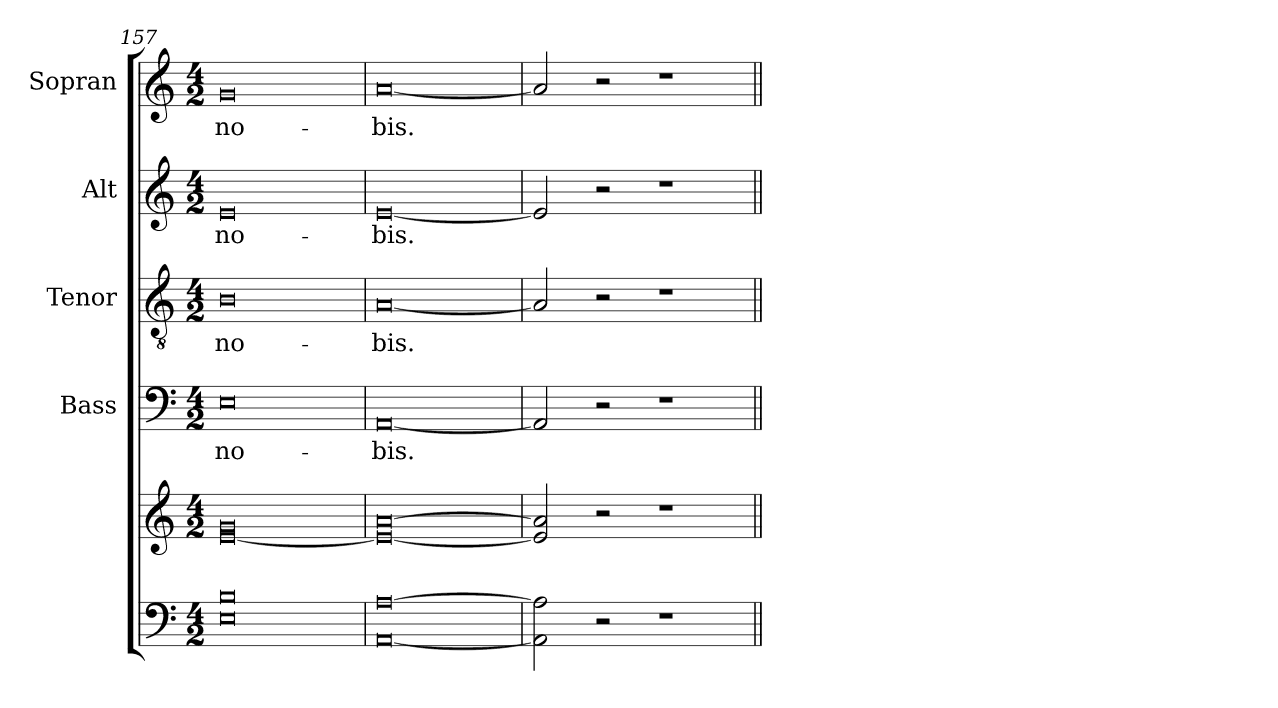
**kern	**kern	**kern	**text	**kern	**text	**kern	**text	**kern	**text
*part5	*part5	*part4	*part4	*part3	*part3	*part2	*part2	*part1	*part1
*staff6	*staff5	*staff4	*staff4	*staff3	*staff3	*staff2	*staff2	*staff1	*staff1
*	*	*I"Bass	*	*I"Tenor	*	*I"Alt	*	*I"Sopran	*
*	*	*I'B.	*	*I'T.	*	*I'A.	*	*I'S.	*
!!LO:LB:g=z
*clefF4	*clefG2	*clefF4	*	*clefGv2	*	*clefG2	*	*clefG2	*
*k[]	*k[]	*k[]	*	*k[]	*	*k[]	*	*k[]	*
*C:	*C:	*C:	*	*C:	*	*C:	*	*C:	*
*M4/2	*M4/2	*M4/2	*	*M4/2	*	*M4/2	*	*M4/2	*
=157	=157	=157	=157	=157	=157	=157	=157	=157	=157
!	!	!	!LO:LY:b	!	!LO:LY:b	!	!LO:LY:b	!	!LO:LY:b
0E 0B	[0e 0g	0E	no-	0B	no-	0e	no-	0g	no-
=158	=158	=158	=158	=158	=158	=158	=158	=158	=158
!	!	!	!LO:LY:b	!	!LO:LY:b	!	!LO:LY:b	!	!LO:LY:b
[0AA [0A	0e_ [0a	[0AA	-bis.	[0A	-bis.	[0e	-bis.	[0a	-bis.
=159	=159	=159	=159	=159	=159	=159	=159	=159	=159
2AA\] 2A\]	2e/] 2a/]	2AA/]	.	2A/]	.	2e/]	.	2a/]	.
2r	2r	2r	.	2r	.	2r	.	2r	.
1r	1r	1r	.	1r	.	1r	.	1r	.
=||	=||	=||	=||	=||	=||	=||	=||	=||	=||
*-	*-	*-	*-	*-	*-	*-	*-	*-	*-
